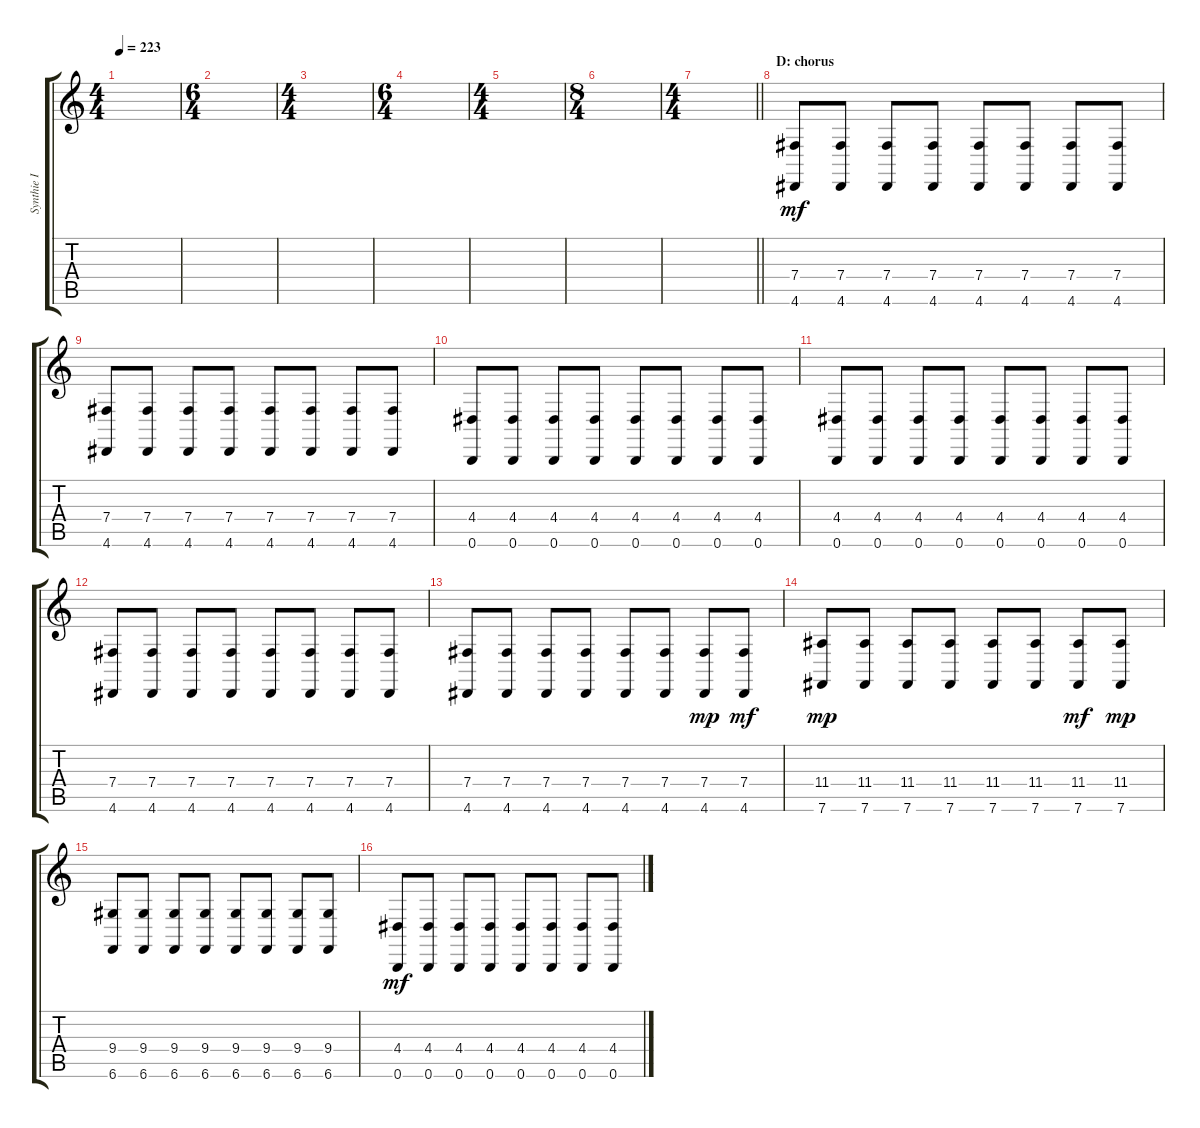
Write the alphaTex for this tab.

\track ("Synthie I" "Synthie I") {instrument lead2sawtooth}
\staff {score tabs}
\tuning (Db4 Ab3 E3 B2 Gb2 B1) {hide}
\ts (4 4)
\tempo 223
\clef g2
\ks c
|
\ts (6 4)
|
\ts (4 4)
|
\ts (6 4)
|
\ts (4 4)
|
\ts (8 4)
|
\ts (4 4)
\barLineRight lightlight
|
\section ("" "D: chorus")
(7.4 4.6).8{dy mf instrument lead2sawtooth} (7.4 4.6).8 (7.4 4.6).8 (7.4 4.6).8 (7.4 4.6).8 (7.4 4.6).8 (7.4 4.6).8 (7.4 4.6).8 |
(7.4 4.6).8 (7.4 4.6).8 (7.4 4.6).8 (7.4 4.6).8 (7.4 4.6).8 (7.4 4.6).8 (7.4 4.6).8 (7.4 4.6).8 |
(4.4 0.6).8 (4.4 0.6).8 (4.4 0.6).8 (4.4 0.6).8 (4.4 0.6).8 (4.4 0.6).8 (4.4 0.6).8 (4.4 0.6).8 |
(4.4 0.6).8 (4.4 0.6).8 (4.4 0.6).8 (4.4 0.6).8 (4.4 0.6).8 (4.4 0.6).8 (4.4 0.6).8 (4.4 0.6).8 |
(7.4 4.6).8 (7.4 4.6).8 (7.4 4.6).8 (7.4 4.6).8 (7.4 4.6).8 (7.4 4.6).8 (7.4 4.6).8 (7.4 4.6).8 |
(7.4 4.6).8 (7.4 4.6).8 (7.4 4.6).8 (7.4 4.6).8 (7.4 4.6).8 (7.4 4.6).8 (7.4 4.6).8{dy mp} (7.4 4.6).8{dy mf} |
(11.4 7.6).8{dy mp} (11.4 7.6).8 (11.4 7.6).8 (11.4 7.6).8 (11.4 7.6).8 (11.4 7.6).8 (11.4 7.6).8{dy mf} (11.4 7.6).8{dy mp} |
(9.4 6.6).8 (9.4 6.6).8 (9.4 6.6).8 (9.4 6.6).8 (9.4 6.6).8 (9.4 6.6).8 (9.4 6.6).8 (9.4 6.6).8 |
(4.4 0.6).8{dy mf} (4.4 0.6).8 (4.4 0.6).8 (4.4 0.6).8 (4.4 0.6).8 (4.4 0.6).8 (4.4 0.6).8 (4.4 0.6).8
